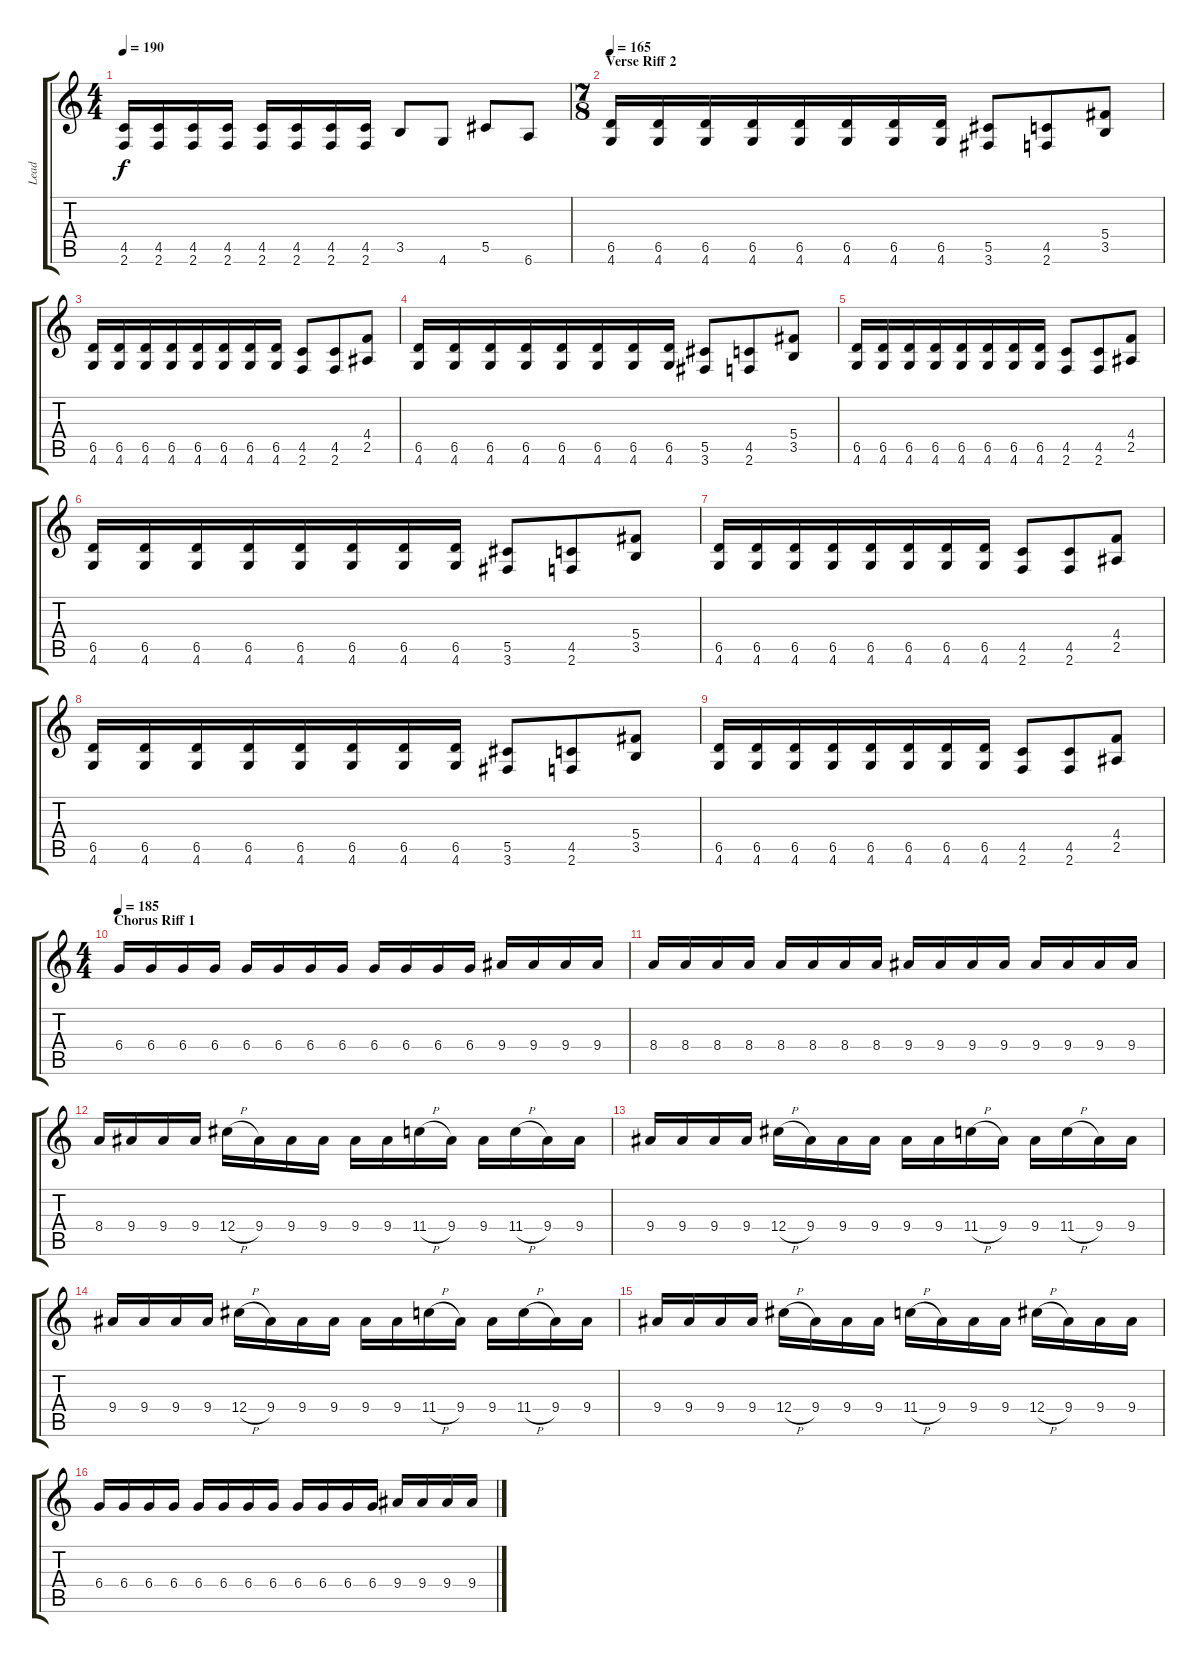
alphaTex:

\track ("Lead" "Lead") {instrument distortionguitar}
\staff {score tabs}
\tuning (Eb4 Bb3 Gb3 Db3 Ab2 Eb2) {hide}
\ts (4 4)
\tempo 190
\clef g2
\ks c
(4.5 2.6).16{dy f} (4.5 2.6).16 (4.5 2.6).16 (4.5 2.6).16 (4.5 2.6).16 (4.5 2.6).16 (4.5 2.6).16 (4.5 2.6).16 3.5.8 4.6.8 5.5.8 6.6.8 |
\ts (7 8)
\section ("" "Verse Riff 2")
\tempo 165
(6.5 4.6).16 (6.5 4.6).16 (6.5 4.6).16 (6.5 4.6).16 (6.5 4.6).16 (6.5 4.6).16 (6.5 4.6).16 (6.5 4.6).16 (5.5 3.6).8 (4.5 2.6).8 (5.4 3.5).8 |
(6.5 4.6).16 (6.5 4.6).16 (6.5 4.6).16 (6.5 4.6).16 (6.5 4.6).16 (6.5 4.6).16 (6.5 4.6).16 (6.5 4.6).16 (4.5 2.6).8 (4.5 2.6).8 (4.4 2.5).8 |
(6.5 4.6).16 (6.5 4.6).16 (6.5 4.6).16 (6.5 4.6).16 (6.5 4.6).16 (6.5 4.6).16 (6.5 4.6).16 (6.5 4.6).16 (5.5 3.6).8 (4.5 2.6).8 (5.4 3.5).8 |
(6.5 4.6).16 (6.5 4.6).16 (6.5 4.6).16 (6.5 4.6).16 (6.5 4.6).16 (6.5 4.6).16 (6.5 4.6).16 (6.5 4.6).16 (4.5 2.6).8 (4.5 2.6).8 (4.4 2.5).8 |
(6.5 4.6).16 (6.5 4.6).16 (6.5 4.6).16 (6.5 4.6).16 (6.5 4.6).16 (6.5 4.6).16 (6.5 4.6).16 (6.5 4.6).16 (5.5 3.6).8 (4.5 2.6).8 (5.4 3.5).8 |
(6.5 4.6).16 (6.5 4.6).16 (6.5 4.6).16 (6.5 4.6).16 (6.5 4.6).16 (6.5 4.6).16 (6.5 4.6).16 (6.5 4.6).16 (4.5 2.6).8 (4.5 2.6).8 (4.4 2.5).8 |
(6.5 4.6).16 (6.5 4.6).16 (6.5 4.6).16 (6.5 4.6).16 (6.5 4.6).16 (6.5 4.6).16 (6.5 4.6).16 (6.5 4.6).16 (5.5 3.6).8 (4.5 2.6).8 (5.4 3.5).8 |
(6.5 4.6).16 (6.5 4.6).16 (6.5 4.6).16 (6.5 4.6).16 (6.5 4.6).16 (6.5 4.6).16 (6.5 4.6).16 (6.5 4.6).16 (4.5 2.6).8 (4.5 2.6).8 (4.4 2.5).8 |
\ts (4 4)
\section ("" "Chorus Riff 1")
\tempo 185
6.4.16 6.4.16 6.4.16 6.4.16 6.4.16 6.4.16 6.4.16 6.4.16 6.4.16 6.4.16 6.4.16 6.4.16 9.4.16 9.4.16 9.4.16 9.4.16 |
8.4.16 8.4.16 8.4.16 8.4.16 8.4.16 8.4.16 8.4.16 8.4.16 9.4.16 9.4.16 9.4.16 9.4.16 9.4.16 9.4.16 9.4.16 9.4.16 |
8.4.16 9.4.16 9.4.16 9.4.16 12.4{h}.16 9.4.16 9.4.16 9.4.16 9.4.16 9.4.16 11.4{h}.16 9.4.16 9.4.16 11.4{h}.16 9.4.16 9.4.16 |
9.4.16 9.4.16 9.4.16 9.4.16 12.4{h}.16 9.4.16 9.4.16 9.4.16 9.4.16 9.4.16 11.4{h}.16 9.4.16 9.4.16 11.4{h}.16 9.4.16 9.4.16 |
9.4.16 9.4.16 9.4.16 9.4.16 12.4{h}.16 9.4.16 9.4.16 9.4.16 9.4.16 9.4.16 11.4{h}.16 9.4.16 9.4.16 11.4{h}.16 9.4.16 9.4.16 |
9.4.16 9.4.16 9.4.16 9.4.16 12.4{h}.16 9.4.16 9.4.16 9.4.16 11.4{h}.16 9.4.16 9.4.16 9.4.16 12.4{h}.16 9.4.16 9.4.16 9.4.16 |
6.4.16 6.4.16 6.4.16 6.4.16 6.4.16 6.4.16 6.4.16 6.4.16 6.4.16 6.4.16 6.4.16 6.4.16 9.4.16 9.4.16 9.4.16 9.4.16
